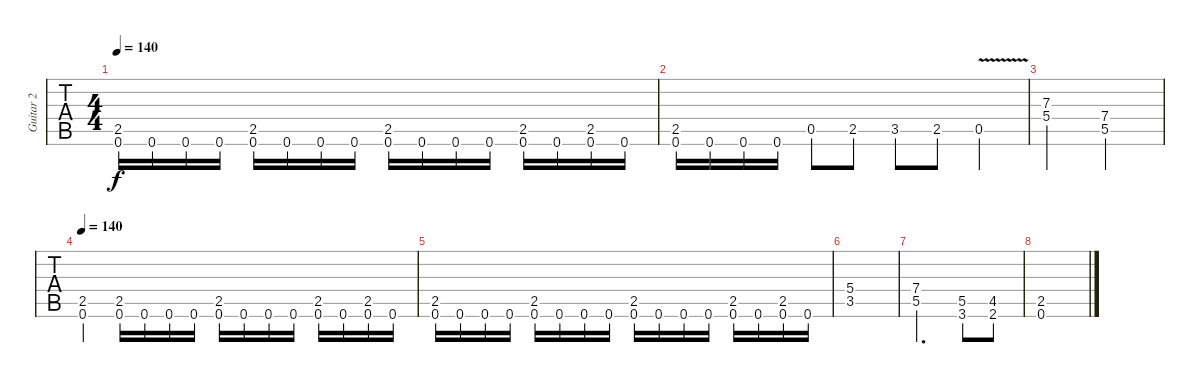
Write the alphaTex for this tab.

\track ("Guitar 2" "Guitar 2") {instrument overdrivenguitar}
\staff {tabs}
\tuning (Eb4 Bb3 Gb3 Db3 Ab2 Eb2) {hide}
\ts (4 4)
\tempo 140
\clef g2
\ks c
(2.5 0.6).16{dy f} 0.6.16 0.6.16 0.6.16 (2.5 0.6).16 0.6.16 0.6.16 0.6.16 (2.5 0.6).16 0.6.16 0.6.16 0.6.16 (2.5 0.6).16 0.6.16 (2.5 0.6).16 0.6.16 |
(2.5 0.6).16 0.6.16 0.6.16 0.6.16 0.5.8 2.5.8 3.5.8 2.5.8 0.5{v}.4 |
(7.3 5.4).2 (7.4 5.5).2 |
\tempo 140
(2.5 0.6).4{volume 13 instrument distortionguitar} (2.5 0.6).16 0.6.16 0.6.16 0.6.16 (2.5 0.6).16 0.6.16 0.6.16 0.6.16 (2.5 0.6).16 0.6.16 (2.5 0.6).16 0.6.16 |
(2.5 0.6).16 0.6.16 0.6.16 0.6.16 (2.5 0.6).16 0.6.16 0.6.16 0.6.16 (2.5 0.6).16 0.6.16 0.6.16 0.6.16 (2.5 0.6).16 0.6.16 (2.5 0.6).16 0.6.16 |
(5.4 3.5).1 |
(7.4 5.5).2{d} (5.5 3.6).8 (4.5 2.6).8 |
(2.5 0.6).1
